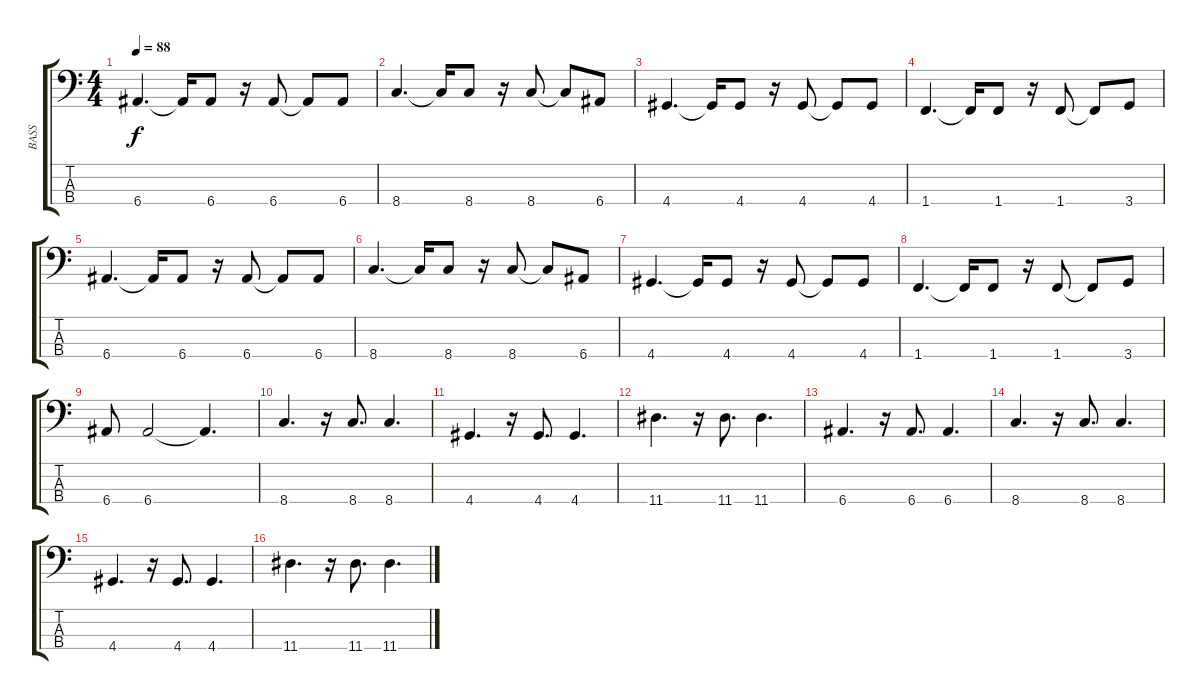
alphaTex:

\track ("BASS" "BASS") {instrument electricbasspick}
\staff {score tabs}
\tuning (G2 D2 A1 E1) {hide}
\ts (4 4)
\tempo 88
\clef f4
\ks c
6.4.4{d dy f} 6.4{t}.16 6.4.8 r.16 6.4.8 6.4{t}.8 6.4.8 |
8.4.4{d} 8.4{t}.16 8.4.8 r.16 8.4.8 8.4{t}.8 6.4.8 |
4.4.4{d} 4.4{t}.16 4.4.8 r.16 4.4.8 4.4{t}.8 4.4.8 |
1.4.4{d} 1.4{t}.16 1.4.8 r.16 1.4.8 1.4{t}.8 3.4.8 |
6.4.4{d} 6.4{t}.16 6.4.8 r.16 6.4.8 6.4{t}.8 6.4.8 |
8.4.4{d} 8.4{t}.16 8.4.8 r.16 8.4.8 8.4{t}.8 6.4.8 |
4.4.4{d} 4.4{t}.16 4.4.8 r.16 4.4.8 4.4{t}.8 4.4.8 |
1.4.4{d} 1.4{t}.16 1.4.8 r.16 1.4.8 1.4{t}.8 3.4.8 |
6.4.8 6.4.2 6.4{t}.4{d} |
8.4.4{d} r.16 8.4.8{d} 8.4.4{d} |
4.4.4{d} r.16 4.4.8{d} 4.4.4{d} |
11.4.4{d} r.16 11.4.8{d} 11.4.4{d} |
6.4.4{d} r.16 6.4.8{d} 6.4.4{d} |
8.4.4{d} r.16 8.4.8{d} 8.4.4{d} |
4.4.4{d} r.16 4.4.8{d} 4.4.4{d} |
11.4.4{d} r.16 11.4.8{d} 11.4.4{d}
